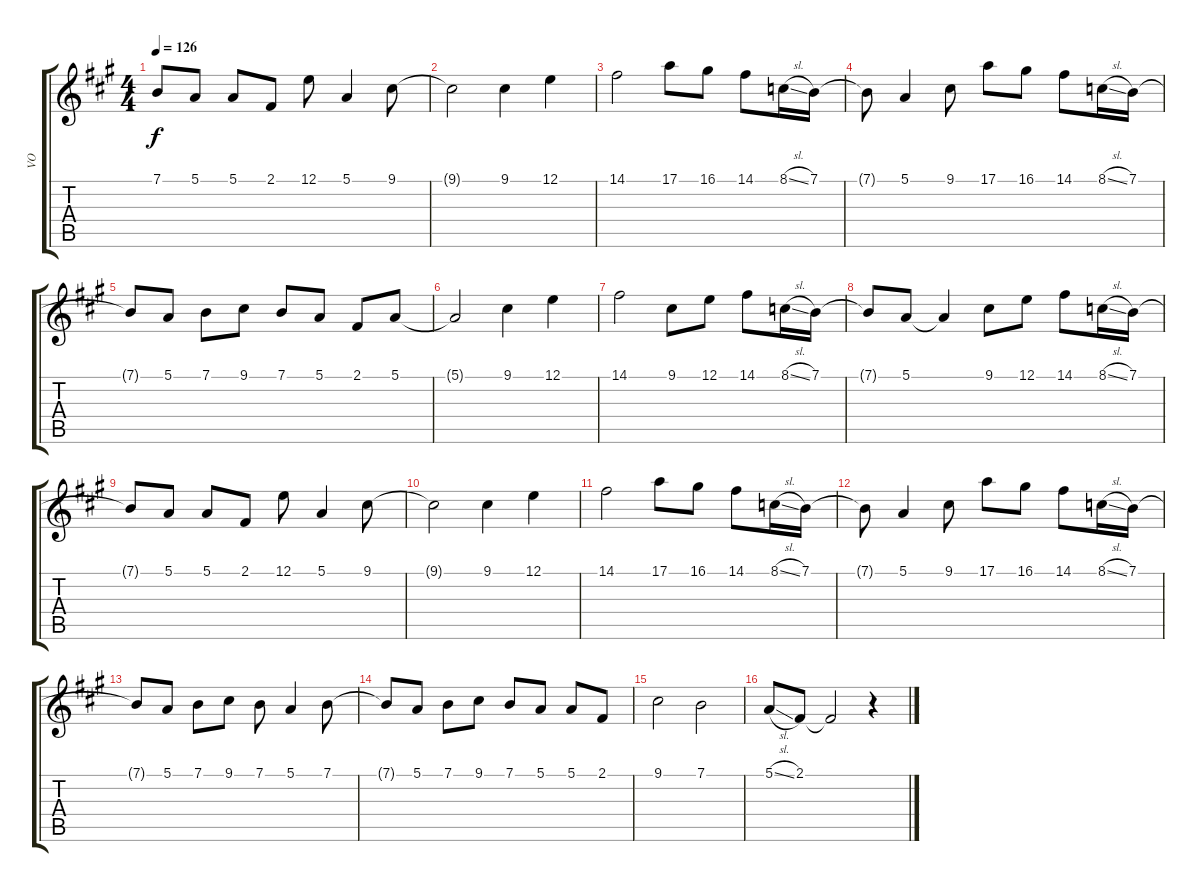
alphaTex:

\track ("VO" "VO") {instrument ocarina}
\staff {score tabs}
\tuning (E4 B3 G3 D3 A2 E2) {hide}
\ts (4 4)
\tempo 126
\clef g2
\ks f#minor
7.1{t}.8{dy f} 5.1.8 5.1.8 2.1.8 12.1.8 5.1.4 9.1.8 |
9.1{t}.2 9.1.4 12.1.4 |
14.1.2 17.1.8 16.1.8 14.1.8 8.1{sl}.16 7.1.16 |
7.1{t}.8 5.1.4 9.1.8 17.1.8 16.1.8 14.1.8 8.1{sl}.16 7.1.16 |
7.1{t}.8 5.1.8 7.1.8 9.1.8 7.1.8 5.1.8 2.1.8 5.1.8 |
5.1{t}.2 9.1.4 12.1.4 |
14.1.2 9.1.8 12.1.8 14.1.8 8.1{sl}.16 7.1.16 |
7.1{t}.8 5.1.8 5.1{t}.4 9.1.8 12.1.8 14.1.8 8.1{sl}.16 7.1.16 |
7.1{t}.8 5.1.8 5.1.8 2.1.8 12.1.8 5.1.4 9.1.8 |
9.1{t}.2 9.1.4 12.1.4 |
14.1.2 17.1.8 16.1.8 14.1.8 8.1{sl}.16 7.1.16 |
7.1{t}.8 5.1.4 9.1.8 17.1.8 16.1.8 14.1.8 8.1{sl}.16 7.1.16 |
7.1{t}.8 5.1.8 7.1.8 9.1.8 7.1.8 5.1.4 7.1.8 |
7.1{t}.8 5.1.8 7.1.8 9.1.8 7.1.8 5.1.8 5.1.8 2.1.8 |
9.1.2 7.1.2 |
5.1{sl}.8 2.1.8 2.1{t}.2 r.4
